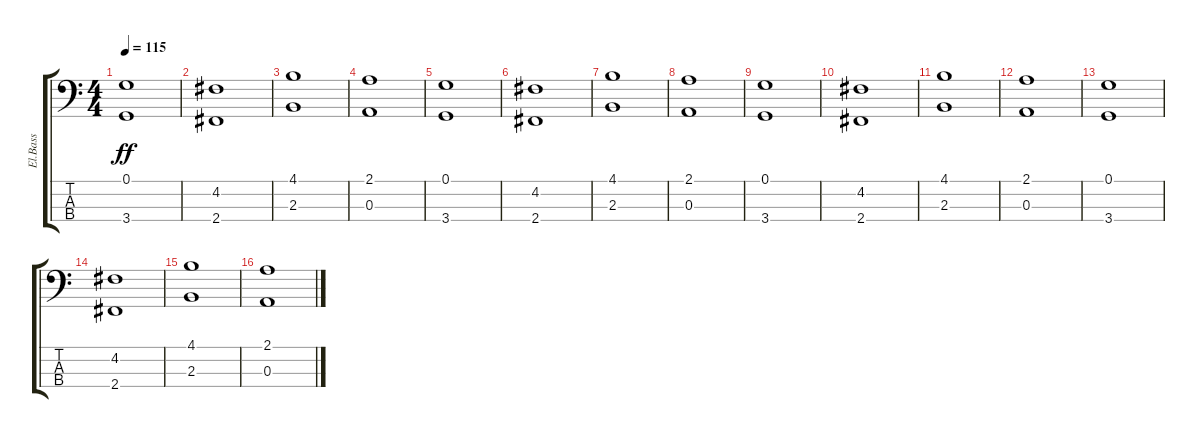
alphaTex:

\track ("El.Bass" "El.Bass") {instrument electricbasspick}
\staff {score tabs}
\tuning (G2 D2 A1 E1) {hide}
\ts (4 4)
\tempo 115
\clef f4
\ks c
(0.1 3.4).1{dy ff} |
(4.2 2.4).1 |
(4.1 2.3).1 |
(2.1 0.3).1 |
(0.1 3.4).1 |
(4.2 2.4).1 |
(4.1 2.3).1 |
(2.1 0.3).1 |
(0.1 3.4).1 |
(4.2 2.4).1 |
(4.1 2.3).1 |
(2.1 0.3).1 |
(0.1 3.4).1 |
(4.2 2.4).1 |
(4.1 2.3).1 |
(2.1 0.3).1
